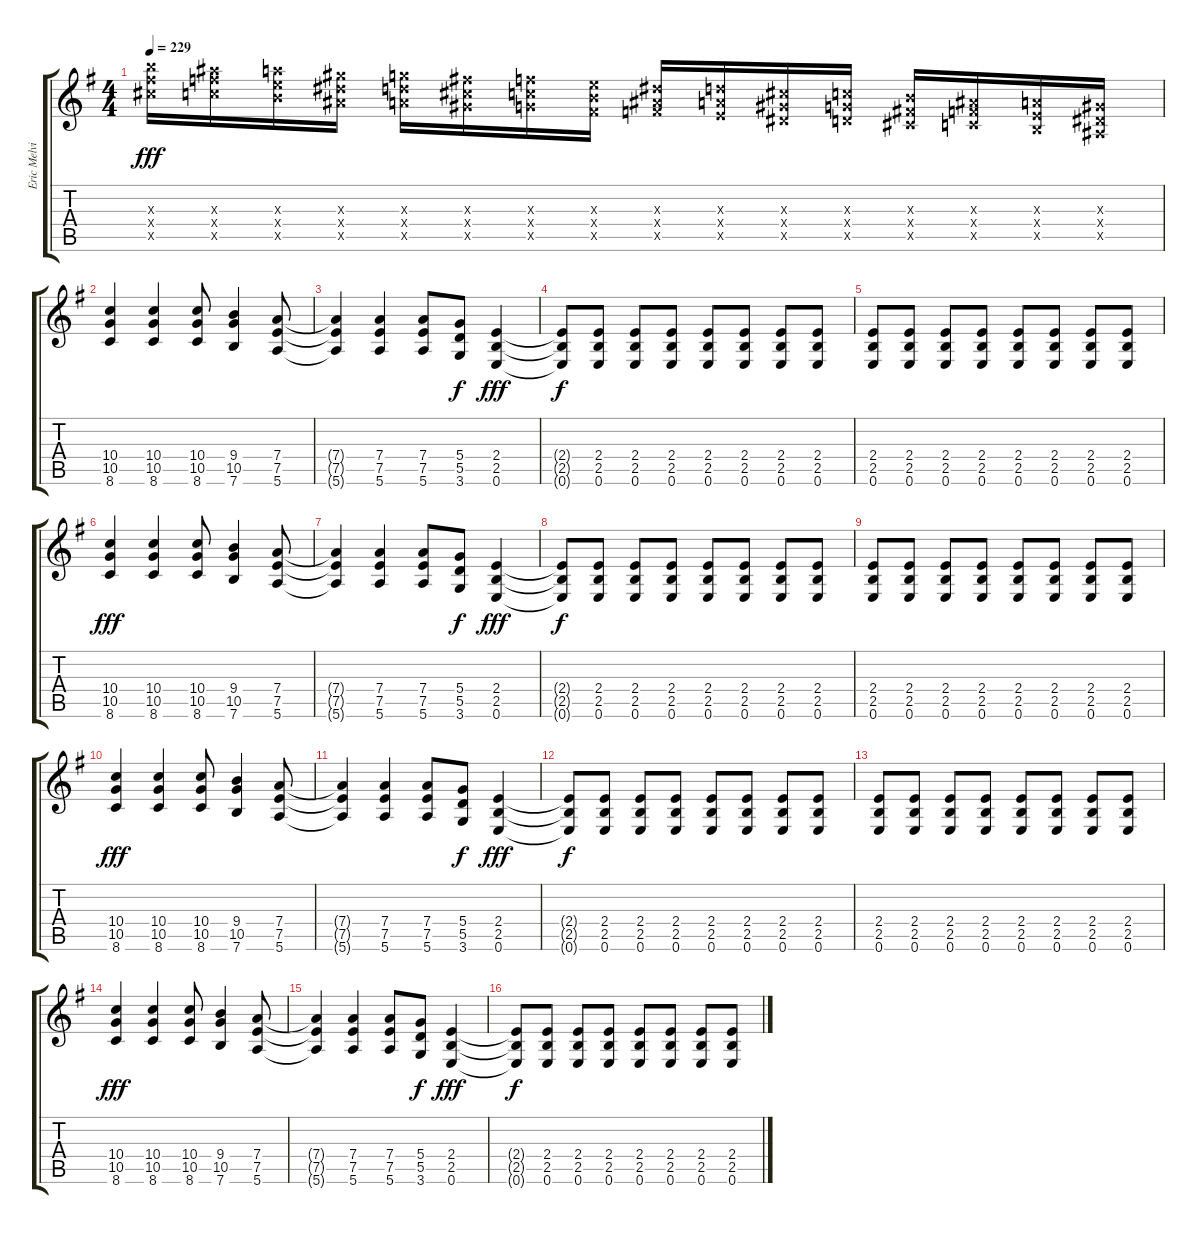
\track ("Eric Melvin" "Eric Melvi") {instrument overdrivenguitar}
\staff {score tabs}
\tuning (E4 B3 G3 D3 A2 E2) {hide}
\ts (4 4)
\tempo 229
\clef g2
\ks eminor
(16.3{x} 16.4{x} 16.5{x}).16{dy fff} (15.3{x} 15.4{x} 15.5{x}).16 (14.3{x} 14.4{x} 14.5{x}).16 (13.3{x} 13.4{x} 13.5{x}).16 (12.3{x} 12.4{x} 12.5{x}).16 (11.3{x} 11.4{x} 11.5{x}).16 (10.3{x} 10.4{x} 10.5{x}).16 (9.3{x} 9.4{x} 9.5{x}).16 (8.3{x} 8.4{x} 8.5{x}).16 (7.3{x} 7.4{x} 7.5{x}).16 (6.3{x} 6.4{x} 6.5{x}).16 (5.3{x} 5.4{x} 5.5{x}).16 (4.3{x} 4.4{x} 4.5{x}).16 (3.3{x} 3.4{x} 3.5{x}).16 (2.3{x} 2.4{x} 2.5{x}).16 (1.3{x} 1.4{x} 1.5{x}).16 |
(10.4 10.5 8.6).4 (10.4 10.5 8.6).4 (10.4 10.5 8.6).8 (9.4 10.5 7.6).4 (7.4 7.5 5.6).8 |
(7.4{t} 7.5{t} 5.6{t}).4 (7.4 7.5 5.6).4 (7.4 7.5 5.6).8 (5.4 5.5 3.6).8{dy f} (2.4 2.5 0.6).4{dy fff} |
(2.4{t} 2.5{t} 0.6{t}).8{dy f} (2.4 2.5 0.6).8 (2.4 2.5 0.6).8 (2.4 2.5 0.6).8 (2.4 2.5 0.6).8 (2.4 2.5 0.6).8 (2.4 2.5 0.6).8 (2.4 2.5 0.6).8 |
(2.4 2.5 0.6).8 (2.4 2.5 0.6).8 (2.4 2.5 0.6).8 (2.4 2.5 0.6).8 (2.4 2.5 0.6).8 (2.4 2.5 0.6).8 (2.4 2.5 0.6).8 (2.4 2.5 0.6).8 |
(10.4 10.5 8.6).4{dy fff} (10.4 10.5 8.6).4 (10.4 10.5 8.6).8 (9.4 10.5 7.6).4 (7.4 7.5 5.6).8 |
(7.4{t} 7.5{t} 5.6{t}).4 (7.4 7.5 5.6).4 (7.4 7.5 5.6).8 (5.4 5.5 3.6).8{dy f} (2.4 2.5 0.6).4{dy fff} |
(2.4{t} 2.5{t} 0.6{t}).8{dy f} (2.4 2.5 0.6).8 (2.4 2.5 0.6).8 (2.4 2.5 0.6).8 (2.4 2.5 0.6).8 (2.4 2.5 0.6).8 (2.4 2.5 0.6).8 (2.4 2.5 0.6).8 |
(2.4 2.5 0.6).8 (2.4 2.5 0.6).8 (2.4 2.5 0.6).8 (2.4 2.5 0.6).8 (2.4 2.5 0.6).8 (2.4 2.5 0.6).8 (2.4 2.5 0.6).8 (2.4 2.5 0.6).8 |
(10.4 10.5 8.6).4{dy fff} (10.4 10.5 8.6).4 (10.4 10.5 8.6).8 (9.4 10.5 7.6).4 (7.4 7.5 5.6).8 |
(7.4{t} 7.5{t} 5.6{t}).4 (7.4 7.5 5.6).4 (7.4 7.5 5.6).8 (5.4 5.5 3.6).8{dy f} (2.4 2.5 0.6).4{dy fff} |
(2.4{t} 2.5{t} 0.6{t}).8{dy f} (2.4 2.5 0.6).8 (2.4 2.5 0.6).8 (2.4 2.5 0.6).8 (2.4 2.5 0.6).8 (2.4 2.5 0.6).8 (2.4 2.5 0.6).8 (2.4 2.5 0.6).8 |
(2.4 2.5 0.6).8 (2.4 2.5 0.6).8 (2.4 2.5 0.6).8 (2.4 2.5 0.6).8 (2.4 2.5 0.6).8 (2.4 2.5 0.6).8 (2.4 2.5 0.6).8 (2.4 2.5 0.6).8 |
(10.4 10.5 8.6).4{dy fff} (10.4 10.5 8.6).4 (10.4 10.5 8.6).8 (9.4 10.5 7.6).4 (7.4 7.5 5.6).8 |
(7.4{t} 7.5{t} 5.6{t}).4 (7.4 7.5 5.6).4 (7.4 7.5 5.6).8 (5.4 5.5 3.6).8{dy f} (2.4 2.5 0.6).4{dy fff} |
(2.4{t} 2.5{t} 0.6{t}).8{dy f} (2.4 2.5 0.6).8 (2.4 2.5 0.6).8 (2.4 2.5 0.6).8 (2.4 2.5 0.6).8 (2.4 2.5 0.6).8 (2.4 2.5 0.6).8 (2.4 2.5 0.6).8
